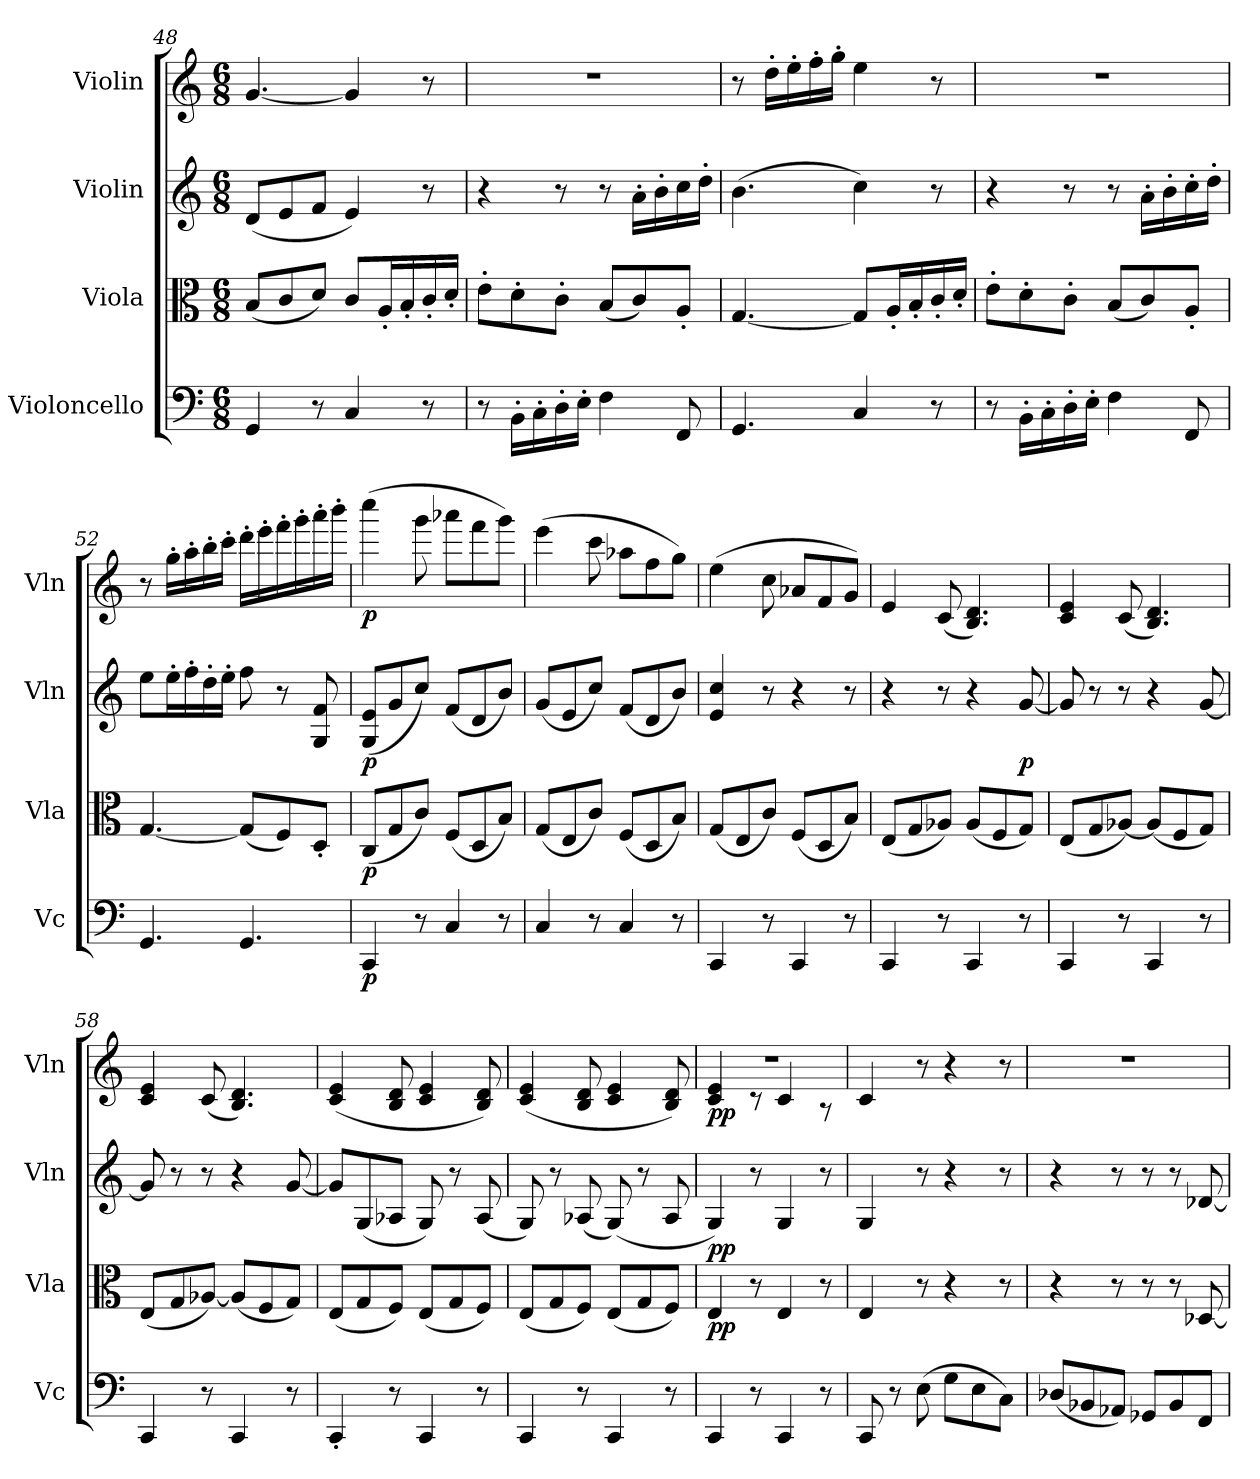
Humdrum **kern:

**kern	**dynam	**kern	**dynam	**kern	**dynam	**kern	**dynam
*part4	*part4	*part3	*part3	*part2	*part2	*part1	*part1
*staff4	*staff4	*staff3	*staff3	*staff2	*staff2	*staff1	*staff1
*I"Violoncello	*	*I"Viola	*	*I"Violin	*	*I"Violin	*
*I'Vc	*	*I'Vla	*	*I'Vln	*	*I'Vln	*
*clefF4	*	*clefC3	*	*clefG2	*	*clefG2	*
*k[]	*	*k[]	*	*k[]	*	*k[]	*
*a:	*	*a:	*	*a:	*	*a:	*
*M6/8	*	*M6/8	*	*M6/8	*	*M6/8	*
=48	=48	=48	=48	=48	=48	=48	=48
4GG/	.	(8B/L	.	(8d/L	.	[4.g/	.
.	.	8c/	.	8e/	.	.	.
8r	.	8d/J)	.	8f/J	.	.	.
4C/	.	8c/L	.	4e/)	.	4g/]	.
.	.	16A'/L	.	.	.	.	.
.	.	16B'/	.	.	.	.	.
8r	.	16c'/	.	8r	.	8r	.
.	.	16d'/JJ	.	.	.	.	.
=49	=49	=49	=49	=49	=49	=49	=49
8r	.	8e'\L	.	4r	.	2.r	.
16BB'\LL	.	8d'\	.	.	.	.	.
16C'\	.	.	.	.	.	.	.
16D'\	.	8c'\J	.	8r	.	.	.
16E'\JJ	.	.	.	.	.	.	.
4F\	.	(8B/L	.	8r	.	.	.
.	.	8c/)	.	16a'\LL	.	.	.
.	.	.	.	16b'\	.	.	.
8FF/	.	8A'/J	.	16cc\	.	.	.
.	.	.	.	16dd'\JJ	.	.	.
=50	=50	=50	=50	=50	=50	=50	=50
4.GG/	.	[4.G/	.	(4.b\	.	8r	.
.	.	.	.	.	.	16dd'\LL	.
.	.	.	.	.	.	16ee'\	.
.	.	.	.	.	.	16ff'\	.
.	.	.	.	.	.	16gg'\JJ	.
4C/	.	8G/L]	.	4cc\)	.	4ee\	.
.	.	16A'/L	.	.	.	.	.
.	.	16B'/	.	.	.	.	.
8r	.	16c'/	.	8r	.	8r	.
.	.	16d'/JJ	.	.	.	.	.
=51	=51	=51	=51	=51	=51	=51	=51
8r	.	8e'\L	.	4r	.	2.r	.
16BB'\LL	.	8d'\	.	.	.	.	.
16C'\	.	.	.	.	.	.	.
16D'\	.	8c'\J	.	8r	.	.	.
16E'\JJ	.	.	.	.	.	.	.
4F\	.	(8B/L	.	8r	.	.	.
.	.	8c/)	.	16a'\LL	.	.	.
.	.	.	.	16b'\	.	.	.
8FF/	.	8A'/J	.	16cc'\	.	.	.
.	.	.	.	16dd'\JJ	.	.	.
=52	=52	=52	=52	=52	=52	=52	=52
4.GG/	.	[4.G/	.	8ee\L	.	8r	.
.	.	.	.	16ee'\L	.	16gg'\LL	.
.	.	.	.	16ff'\	.	16aa'\	.
.	.	.	.	16dd'\	.	16bb'\	.
.	.	.	.	16ee'\JJ	.	16ccc'\JJ	.
4.GG/	.	(8G/L]	.	8ff\	.	16ddd'\LL	.
.	.	.	.	.	.	16eee'\	.
.	.	8F/)	.	8r	.	16fff'\	.
.	.	.	.	.	.	16ggg'\	.
.	.	8D'/J	.	8G/ 8f/	.	16aaa'\	.
.	.	.	.	.	.	16bbb'\JJ	.
=53	=53	=53	=53	=53	=53	=53	=53
4CC/	p	(8C/L	p	(8G/ 8e/L	p	(4cccc\	p
.	.	8G/	.	8g/	.	.	.
8r	.	8c/J)	.	8cc/J)	.	8ggg\	.
4C/	.	(8F/L	.	(8f/L	.	8aaa-X\L	.
.	.	8D/	.	8d/	.	8fff\	.
8r	.	8B/J)	.	8b/J)	.	8ggg\J)	.
=54	=54	=54	=54	=54	=54	=54	=54
4C/	.	(8G/L	.	(8g/L	.	(4eee\	.
.	.	8E/	.	8e/	.	.	.
8r	.	8c/J)	.	8cc/J)	.	8ccc\	.
4C/	.	(8F/L	.	(8f/L	.	8aa-X\L	.
.	.	8D/	.	8d/	.	8ff\	.
8r	.	8B/J)	.	8b/J)	.	8gg\J)	.
=55	=55	=55	=55	=55	=55	=55	=55
4CC/	.	(8G/L	.	4e/ 4cc/	.	(4ee\	.
.	.	8E/	.	.	.	.	.
8r	.	8c/J)	.	8r	.	8cc\	.
4CC/	.	(8F/L	.	4r	.	8a-X/L	.
.	.	8D/	.	.	.	8f/	.
8r	.	8B/J)	.	8r	.	8g/J)	.
=56	=56	=56	=56	=56	=56	=56	=56
4CC/	.	(8E/L	.	4r	.	4e/	.
.	.	8G/	.	.	.	.	.
8r	.	8A-X/J)	.	8r	.	(8c/	.
4CC/	.	(8A-/L	.	4r	.	4.B/ 4.d/)	.
.	.	8F/	.	.	.	.	.
8r	.	8G/J)	.	[8g/	p	.	.
=57	=57	=57	=57	=57	=57	=57	=57
4CC/	.	(8E/L	.	8g/]	.	4c/ 4e/	.
.	.	8G/	.	8r	.	.	.
8r	.	[8A-X/J)	.	8r	.	(8c/	.
4CC/	.	(8A-/L]	.	4r	.	4.B/ 4.d/)	.
.	.	8F/	.	.	.	.	.
8r	.	8G/J)	.	[8g/	.	.	.
=58	=58	=58	=58	=58	=58	=58	=58
4CC/	.	(8E/L	.	8g/]	.	4c/ 4e/	.
.	.	8G/	.	8r	.	.	.
8r	.	[8A-X/J)	.	8r	.	(8c/	.
4CC/	.	(8A-/L]	.	4r	.	4.B/ 4.d/)	.
.	.	8F/	.	.	.	.	.
8r	.	8G/J)	.	[8g/	.	.	.
=59	=59	=59	=59	=59	=59	=59	=59
4CC'/	.	(8E/L	.	8g/L]	.	(4c/ 4e/	.
.	.	8G/	.	(8G/	.	.	.
8r	.	8F/J)	.	8A-X/J	.	8B/ 8d/	.
4CC/	.	(8E/L	.	8G/)	.	4c/ 4e/	.
.	.	8G/	.	8r	.	.	.
8r	.	8F/J)	.	(8A-/	.	8B/ 8d/)	.
=60	=60	=60	=60	=60	=60	=60	=60
4CC/	.	(8E/L	.	8G/)	.	(4c/ 4e/	.
.	.	8G/	.	8r	.	.	.
8r	.	8F/J)	.	(8A-X/	.	8B/ 8d/	.
4CC/	.	(8E/L	.	(8G/)	.	4c/ 4e/	.
.	.	8G/	.	8r	.	.	.
8r	.	8F/J)	.	8A-/	.	8B/ 8d/)	.
=61	=61	=61	=61	=61	=61	=61	=61
*	*	*	*	*	*	*^	*
4CC/	.	4E/	pp	4G/)	pp	2.r	4c/ 4e/	pp
8r	.	8r	.	8r	.	.	8r	.
4CC/	.	4E/	.	4G/	.	.	4c/	.
8r	.	8r	.	8r	.	.	8r	.
*	*	*	*	*	*	*v	*v	*
=62	=62	=62	=62	=62	=62	=62	=62
8CC/	.	4E/	.	4G/	.	4c/	.
8r	.	.	.	.	.	.	.
(8E\	.	8r	.	8r	.	8r	.
8G\L	.	4r	.	4r	.	4r	.
8E\	.	.	.	.	.	.	.
8C\J)	.	8r	.	8r	.	8r	.
=63	=63	=63	=63	=63	=63	=63	=63
(8D-X/L	.	4r	.	4r	.	2.r	.
8BB-X/	.	.	.	.	.	.	.
8AA-X/J)	.	8r	.	8r	.	.	.
8GG-X/L	.	8r	.	8r	.	.	.
8BB-/	.	8r	.	8r	.	.	.
8FF/J	.	[8D-X/	.	[8d-X/	.	.	.
=	=	=	=	=	=	=	=
*-	*-	*-	*-	*-	*-	*-	*-
